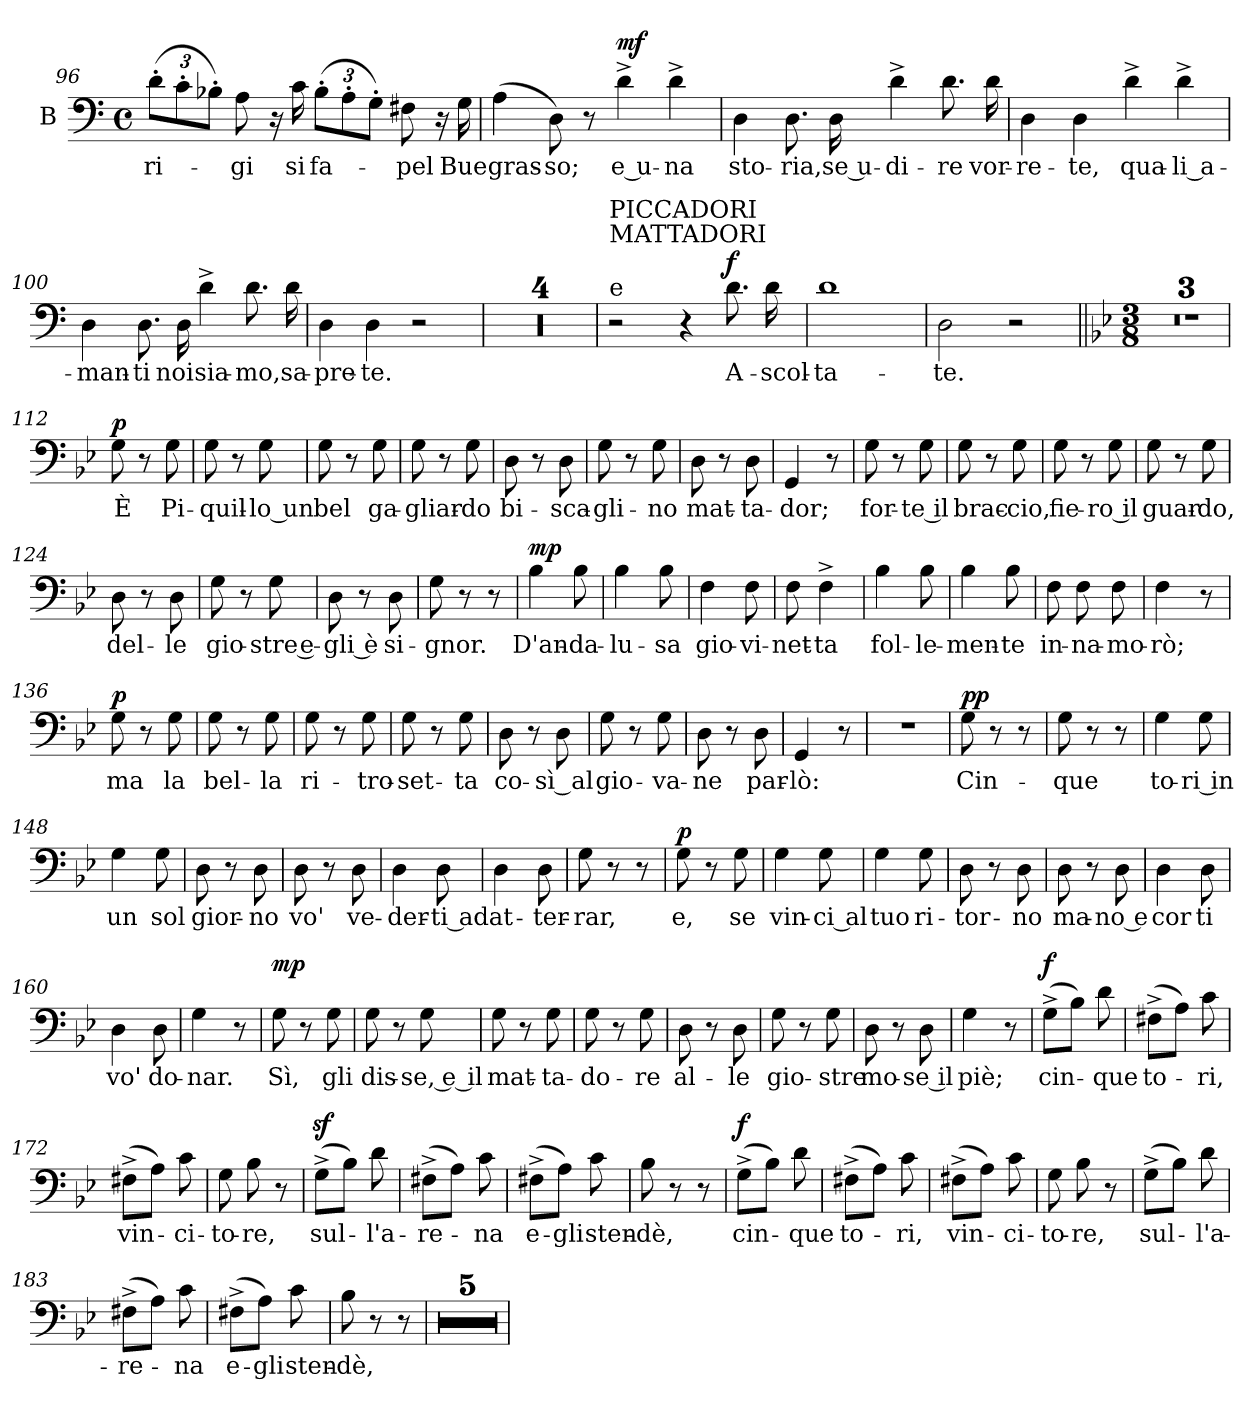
**kern	**text	**dynam
*part1	*part1	*part1
*staff1	*staff1	*staff1
*I"B	*	*
*I'B	*	*
*clefF4	*	*
*k[]	*	*
*M4/4	*	*
*met(c)	*	*
*Xbrackettup	*	*
=96	=96	=96
!	!LO:LY:b	!
(>12d'\L	-ri-	.
12c'\	.	.
12B-X'\J)	.	.
!	!LO:LY:b	!
8A\	-gi	.
16r	.	.
!	!LO:LY:b	!
16c\	si	.
!	!LO:LY:b	!
(>12B-'\L	fa-	.
12A'\	.	.
12G'\J)	.	.
!	!LO:LY:b	!
8F#X\	-pel	.
16r	.	.
!	!LO:LY:b	!
16G\	Bue	.
=97	=97	=97
!	!LO:LY:b	!
(>4A\	gras-	.
!	!LO:LY:b	!
8D\)	-so;	.
8r	.	.
!	!LO:LY:b	!LO:DY:a
4d^\	e u-	mf
!	!LO:LY:b	!
4d^\	-na	.
!!LO:LB:g=z
=98	=98	=98
!	!LO:LY:b	!
4D\	sto-	.
!	!LO:LY:b	!
8.D\	-ria,	.
!	!LO:LY:b	!
16D\	se u-	.
!	!LO:LY:b	!
4d^\	-di-	.
!	!LO:LY:b	!
8.d\	-re	.
!	!LO:LY:b	!
16d\	vor-	.
=99	=99	=99
!	!LO:LY:b	!
4D\	-re-	.
!	!LO:LY:b	!
4D\	-te,	.
!	!LO:LY:b	!
4d^\	qua-	.
!	!LO:LY:b	!
4d^\	-li a-	.
=100	=100	=100
!	!LO:LY:b	!
4D\	-man-	.
!	!LO:LY:b	!
8.D\	-ti	.
!	!LO:LY:b	!
16D\	noi	.
!	!LO:LY:b	!
4d^\	sia-	.
!	!LO:LY:b	!
8.d\	-mo,	.
!	!LO:LY:b	!
16d\	sa-	.
!!LO:PB:g=z
=101	=101	=101
!	!LO:LY:b	!
4D\	-pre-	.
!	!LO:LY:b	!
4D\	-te.	.
2r	.	.
=102	=102	=102
1r	.	.
=103	=103	=103
1r	.	.
!!LO:PB:g=z
=104	=104	=104
1r	.	.
=105	=105	=105
1r	.	.
=106	=106	=106
!LO:TX:a:t=MATTADORI	!	!
!LO:TX:a:t=e	!	!
!LO:TX:a:t=PICCADORI	!	!
2r	.	.
4r	.	.
!	!LO:LY:b	!LO:DY:a
8.d\	A-	f
!	!LO:LY:b	!
16d\	-scol-	.
=107	=107	=107
!	!LO:LY:b	!
1d	-ta-	.
=108	=108	=108
!	!LO:LY:b	!
2D\	-te.	.
2r	.	.
!!LO:LB:g=z
=109||	=109||	=109||
*k[b-e-]	*	*
*M3/8	*	*
4.r	.	.
=110	=110	=110
4.r	.	.
=111	=111	=111
4.r	.	.
=112	=112	=112
!	!LO:LY:b	!LO:DY:a
8G\	È	p
8r	.	.
!	!LO:LY:b	!
8G\	Pi-	.
=113	=113	=113
!	!LO:LY:b	!
8G\	-quil-	.
8r	.	.
!	!LO:LY:b	!
8G\	-lo un	.
=114	=114	=114
!	!LO:LY:b	!
8G\	bel	.
8r	.	.
!	!LO:LY:b	!
8G\	ga-	.
=115	=115	=115
!	!LO:LY:b	!
8G\	-gliar-	.
8r	.	.
!	!LO:LY:b	!
8G\	-do	.
=116	=116	=116
!	!LO:LY:b	!
8D\	bi-	.
8r	.	.
!	!LO:LY:b	!
8D\	-sca-	.
=117	=117	=117
!	!LO:LY:b	!
8G\	-gli-	.
8r	.	.
!	!LO:LY:b	!
8G\	-no	.
!!LO:PB:g=z
=118	=118	=118
!	!LO:LY:b	!
8D\	mat-	.
8r	.	.
!	!LO:LY:b	!
8D\	-ta-	.
=119	=119	=119
!	!LO:LY:b	!
4GG/	-dor;	.
8r	.	.
=120	=120	=120
!	!LO:LY:b	!
8G\	for-	.
8r	.	.
!	!LO:LY:b	!
8G\	-te il	.
=121	=121	=121
!	!LO:LY:b	!
8G\	brac-	.
8r	.	.
!	!LO:LY:b	!
8G\	-cio,	.
=122	=122	=122
!	!LO:LY:b	!
8G\	fie-	.
8r	.	.
!	!LO:LY:b	!
8G\	-ro il	.
=123	=123	=123
!	!LO:LY:b	!
8G\	guar-	.
8r	.	.
!	!LO:LY:b	!
8G\	-do,	.
=124	=124	=124
!	!LO:LY:b	!
8D\	del-	.
8r	.	.
!	!LO:LY:b	!
8D\	-le	.
=125	=125	=125
!	!LO:LY:b	!
8G\	gio-	.
8r	.	.
!	!LO:LY:b	!
8G\	-stre e-	.
!!LO:LB:g=z
=126	=126	=126
!	!LO:LY:b	!
8D\	-gli è	.
8r	.	.
!	!LO:LY:b	!
8D\	si-	.
=127	=127	=127
!	!LO:LY:b	!
8G\	-gnor.	.
8r	.	.
8r	.	.
=128	=128	=128
!	!LO:LY:b	!LO:DY:a
4B-\	D'an-	mp
!	!LO:LY:b	!
8B-\	-da-	.
=129	=129	=129
!	!LO:LY:b	!
4B-\	-lu-	.
!	!LO:LY:b	!
8B-\	-sa	.
=130	=130	=130
!	!LO:LY:b	!
4F\	gio-	.
!	!LO:LY:b	!
8F\	-vi-	.
=131	=131	=131
!	!LO:LY:b	!
8F\	-net-	.
!	!LO:LY:b	!
4F^\	-ta	.
=132	=132	=132
!	!LO:LY:b	!
4B-\	fol-	.
!	!LO:LY:b	!
8B-\	-le-	.
=133	=133	=133
!	!LO:LY:b	!
4B-\	-men-	.
!	!LO:LY:b	!
8B-\	-te	.
!!LO:LB:g=z
=134	=134	=134
!	!LO:LY:b	!
8F\	in-	.
!	!LO:LY:b	!
8F\	-na-	.
!	!LO:LY:b	!
8F\	-mo-	.
=135	=135	=135
!	!LO:LY:b	!
4F\	-rò;	.
8r	.	.
=136	=136	=136
!	!LO:LY:b	!LO:DY:a
8G\	ma	p
8r	.	.
!	!LO:LY:b	!
8G\	la	.
=137	=137	=137
!	!LO:LY:b	!
8G\	bel-	.
8r	.	.
!	!LO:LY:b	!
8G\	-la	.
=138	=138	=138
!	!LO:LY:b	!
8G\	ri-	.
8r	.	.
!	!LO:LY:b	!
8G\	-tro-	.
=139	=139	=139
!	!LO:LY:b	!
8G\	-set-	.
8r	.	.
!	!LO:LY:b	!
8G\	-ta	.
=140	=140	=140
!	!LO:LY:b	!
8D\	co-	.
8r	.	.
!	!LO:LY:b	!
8D\	-sì al	.
=141	=141	=141
!	!LO:LY:b	!
8G\	gio-	.
8r	.	.
!	!LO:LY:b	!
8G\	-va-	.
!!LO:PB:g=z
=142	=142	=142
!	!LO:LY:b	!
8D\	-ne	.
8r	.	.
!	!LO:LY:b	!
8D\	par-	.
=143	=143	=143
!	!LO:LY:b	!
4GG/	-lò:	.
8r	.	.
=144	=144	=144
4.r	.	.
=145	=145	=145
!	!LO:LY:b	!LO:DY:a
8G\	Cin-	pp
8r	.	.
8r	.	.
=146	=146	=146
!	!LO:LY:b	!
8G\	-que	.
8r	.	.
8r	.	.
=147	=147	=147
!	!LO:LY:b	!
4G\	to-	.
!	!LO:LY:b	!
8G\	-ri in	.
=148	=148	=148
!	!LO:LY:b	!
4G\	un	.
!	!LO:LY:b	!
8G\	sol	.
=149	=149	=149
!	!LO:LY:b	!
8D\	gior-	.
8r	.	.
!	!LO:LY:b	!
8D\	-no	.
=150	=150	=150
!	!LO:LY:b	!
8D\	vo'	.
8r	.	.
!	!LO:LY:b	!
8D\	ve-	.
=151	=151	=151
!	!LO:LY:b	!
4D\	-der-	.
!	!LO:LY:b	!
8D\	-ti ad	.
!!LO:LB:g=z
=152	=152	=152
!	!LO:LY:b	!
4D\	at-	.
!	!LO:LY:b	!
8D\	-ter-	.
=153	=153	=153
!	!LO:LY:b	!
8G\	-rar,	.
8r	.	.
8r	.	.
=154	=154	=154
!	!LO:LY:b	!LO:DY:a
8G\	e,	p
8r	.	.
!	!LO:LY:b	!
8G\	se	.
=155	=155	=155
!	!LO:LY:b	!
4G\	vin-	.
!	!LO:LY:b	!
8G\	-ci al	.
=156	=156	=156
!	!LO:LY:b	!
4G\	tuo	.
!	!LO:LY:b	!
8G\	ri-	.
=157	=157	=157
!	!LO:LY:b	!
8D\	-tor-	.
8r	.	.
!	!LO:LY:b	!
8D\	-no	.
=158	=158	=158
!	!LO:LY:b	!
8D\	ma-	.
8r	.	.
!	!LO:LY:b	!
8D\	-no e	.
=159	=159	=159
!	!LO:LY:b	!
4D\	cor	.
!	!LO:LY:b	!
8D\	ti	.
=160	=160	=160
!	!LO:LY:b	!
4D\	vo'	.
!	!LO:LY:b	!
8D\	do-	.
=161	=161	=161
!	!LO:LY:b	!
4G\	-nar.	.
8r	.	.
!!LO:LB:g=z
=162	=162	=162
!	!LO:LY:b	!LO:DY:a
8G\	Sì,	mp
8r	.	.
!	!LO:LY:b	!
8G\	gli	.
=163	=163	=163
!	!LO:LY:b	!
8G\	dis-	.
8r	.	.
!	!LO:LY:b	!
8G\	-se, e il	.
=164	=164	=164
!	!LO:LY:b	!
8G\	mat-	.
8r	.	.
!	!LO:LY:b	!
8G\	-ta-	.
=165	=165	=165
!	!LO:LY:b	!
8G\	-do-	.
8r	.	.
!	!LO:LY:b	!
8G\	-re	.
=166	=166	=166
!	!LO:LY:b	!
8D\	al-	.
8r	.	.
!	!LO:LY:b	!
8D\	-le	.
=167	=167	=167
!	!LO:LY:b	!
8G\	gio-	.
8r	.	.
!	!LO:LY:b	!
8G\	-stre	.
=168	=168	=168
!	!LO:LY:b	!
8D\	mo-	.
8r	.	.
!	!LO:LY:b	!
8D\	-se il	.
!!LO:PB:g=z
=169	=169	=169
!	!LO:LY:b	!
4G\	piè;	.
8r	.	.
=170	=170	=170
!	!LO:LY:b	!LO:DY:a
(>8G^\L	cin-	f
8B-\J)	.	.
!	!LO:LY:b	!
8d\	-que	.
=171	=171	=171
!	!LO:LY:b	!
(>8F#X^\L	to-	.
8A\J)	.	.
!	!LO:LY:b	!
8c\	-ri,	.
=172	=172	=172
!	!LO:LY:b	!
(>8F#X^\L	vin-	.
8A\J)	.	.
!	!LO:LY:b	!
8c\	-ci-	.
=173	=173	=173
!	!LO:LY:b	!
8G\	-to-	.
!	!LO:LY:b	!
8B-\	-re,	.
8r	.	.
=174	=174	=174
!	!LO:LY:b	!
(>8Gz>^\L	sul-	.
8B-\J)	.	.
!	!LO:LY:b	!
8d\	-l'a-	.
=175	=175	=175
!	!LO:LY:b	!
(>8F#X^\L	-re-	.
8A\J)	.	.
!	!LO:LY:b	!
8c\	-na	.
!!LO:LB:g=z
=176	=176	=176
!	!LO:LY:b	!
(>8F#X^\L	e-	.
!	!LO:LY:b	!
8A\J)	-gli	.
!	!LO:LY:b	!
8c\	sten-	.
=177	=177	=177
!	!LO:LY:b	!
8B-\	-dè,	.
8r	.	.
8r	.	.
=178	=178	=178
!	!LO:LY:b	!LO:DY:a
(>8G^\L	cin-	f
8B-\J)	.	.
!	!LO:LY:b	!
8d\	-que	.
=179	=179	=179
!	!LO:LY:b	!
(>8F#X^\L	to-	.
8A\J)	.	.
!	!LO:LY:b	!
8c\	-ri,	.
=180	=180	=180
!	!LO:LY:b	!
(>8F#X^\L	vin-	.
8A\J)	.	.
!	!LO:LY:b	!
8c\	-ci-	.
=181	=181	=181
!	!LO:LY:b	!
8G\	-to-	.
!	!LO:LY:b	!
8B-\	-re,	.
8r	.	.
!!LO:PB:g=z
=182	=182	=182
!	!LO:LY:b	!
(>8G^\L	sul-	.
8B-\J)	.	.
!	!LO:LY:b	!
8d\	-l'a-	.
=183	=183	=183
!	!LO:LY:b	!
(>8F#X^\L	-re-	.
8A\J)	.	.
!	!LO:LY:b	!
8c\	-na	.
=184	=184	=184
!	!LO:LY:b	!
(>8F#X^\L	e-	.
!	!LO:LY:b	!
8A\J)	-gli	.
!	!LO:LY:b	!
8c\	sten-	.
=185	=185	=185
!	!LO:LY:b	!
8B-\	-dè,	.
8r	.	.
8r	.	.
=186	=186	=186
4.r	.	.
!!LO:LB:g=z
=187	=187	=187
4.r	.	.
=188	=188	=188
4.r	.	.
=189	=189	=189
4.r	.	.
=190	=190	=190
4.r	.	.
=	=	=
*-	*-	*-
